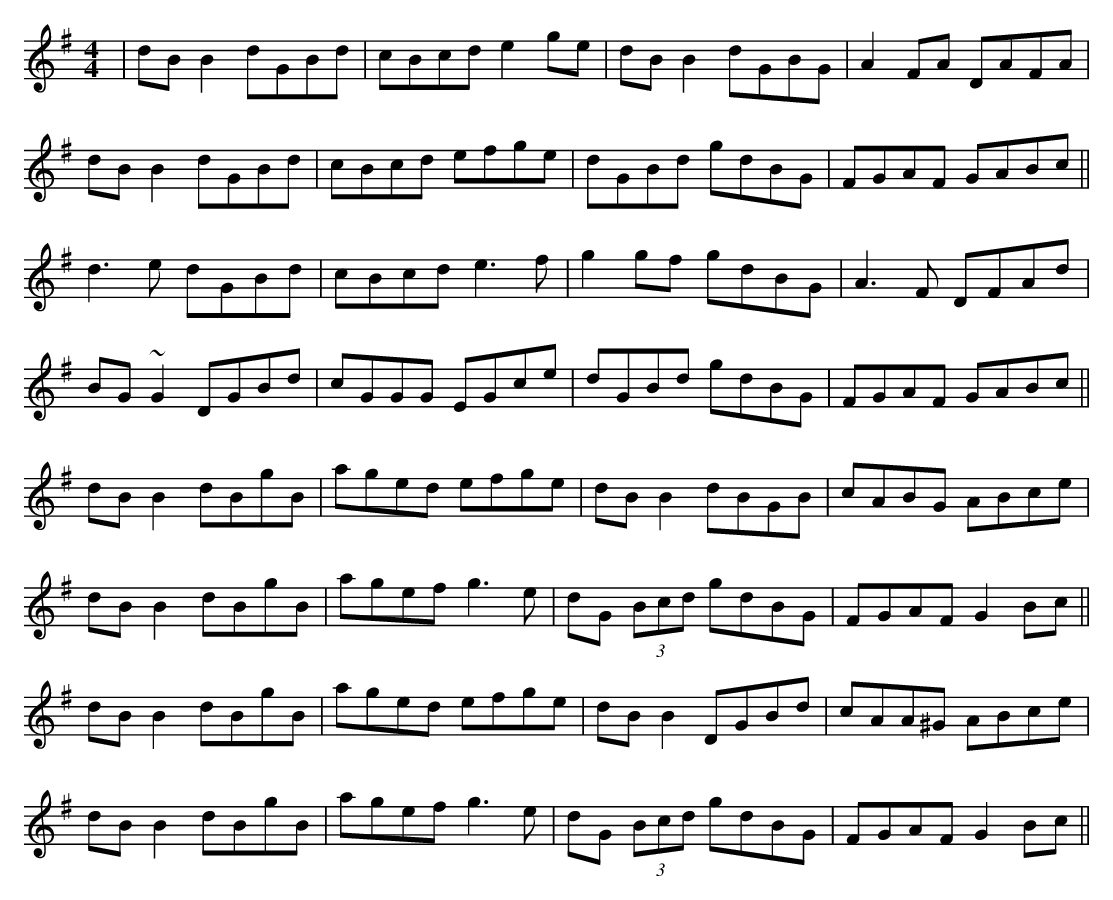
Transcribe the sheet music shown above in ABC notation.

X:1
M:4/4
K:G
|dB B2 dGBd|cBcd e2 ge|dB B2 dGBG|A2 FA DAFA|
dB B2 dGBd|cBcd efge|dGBd gdBG|FGAF GABc||
d3e dGBd|cBcd e3f|g2gf gdBG|A3 F DFAd|
BG ~G2 DGBd|cGGG EGce|dGBd gdBG|FGAF GABc||
dB B2 dBgB|aged efge|dB B2 dBGB|cABG ABce|
dB B2 dBgB|agef g3 e|dG (3Bcd gdBG|FGAF G2 Bc||
dB B2 dBgB|aged efge|dB B2 DGBd|cAA^G ABce|
dB B2 dBgB|agef g3 e|dG (3Bcd gdBG|FGAF G2 Bc||
